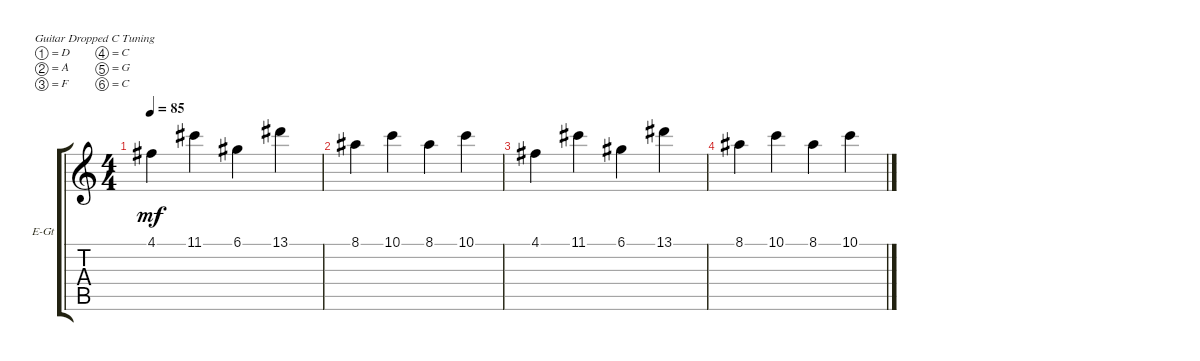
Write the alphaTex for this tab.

\defaultSystemsLayout 4
\bracketExtendMode groupsimilarinstruments
\firstSystemTrackNameOrientation horizontal
\otherSystemsTrackNameOrientation horizontal
\track ("Electric Guitar" "E-Gt") {instrument distortionguitar}
\staff {score tabs}
\tuning (D4 A3 F3 C3 G2 C2)
\ts (4 4)
\tempo 85
\clef g2
\ks c
4.1.4{dy mf} 11.1.4 6.1.4 13.1.4 |
8.1.4 10.1.4 8.1.4 10.1.4 |
4.1.4 11.1.4 6.1.4 13.1.4 |
8.1.4 10.1.4 8.1.4 10.1.4
